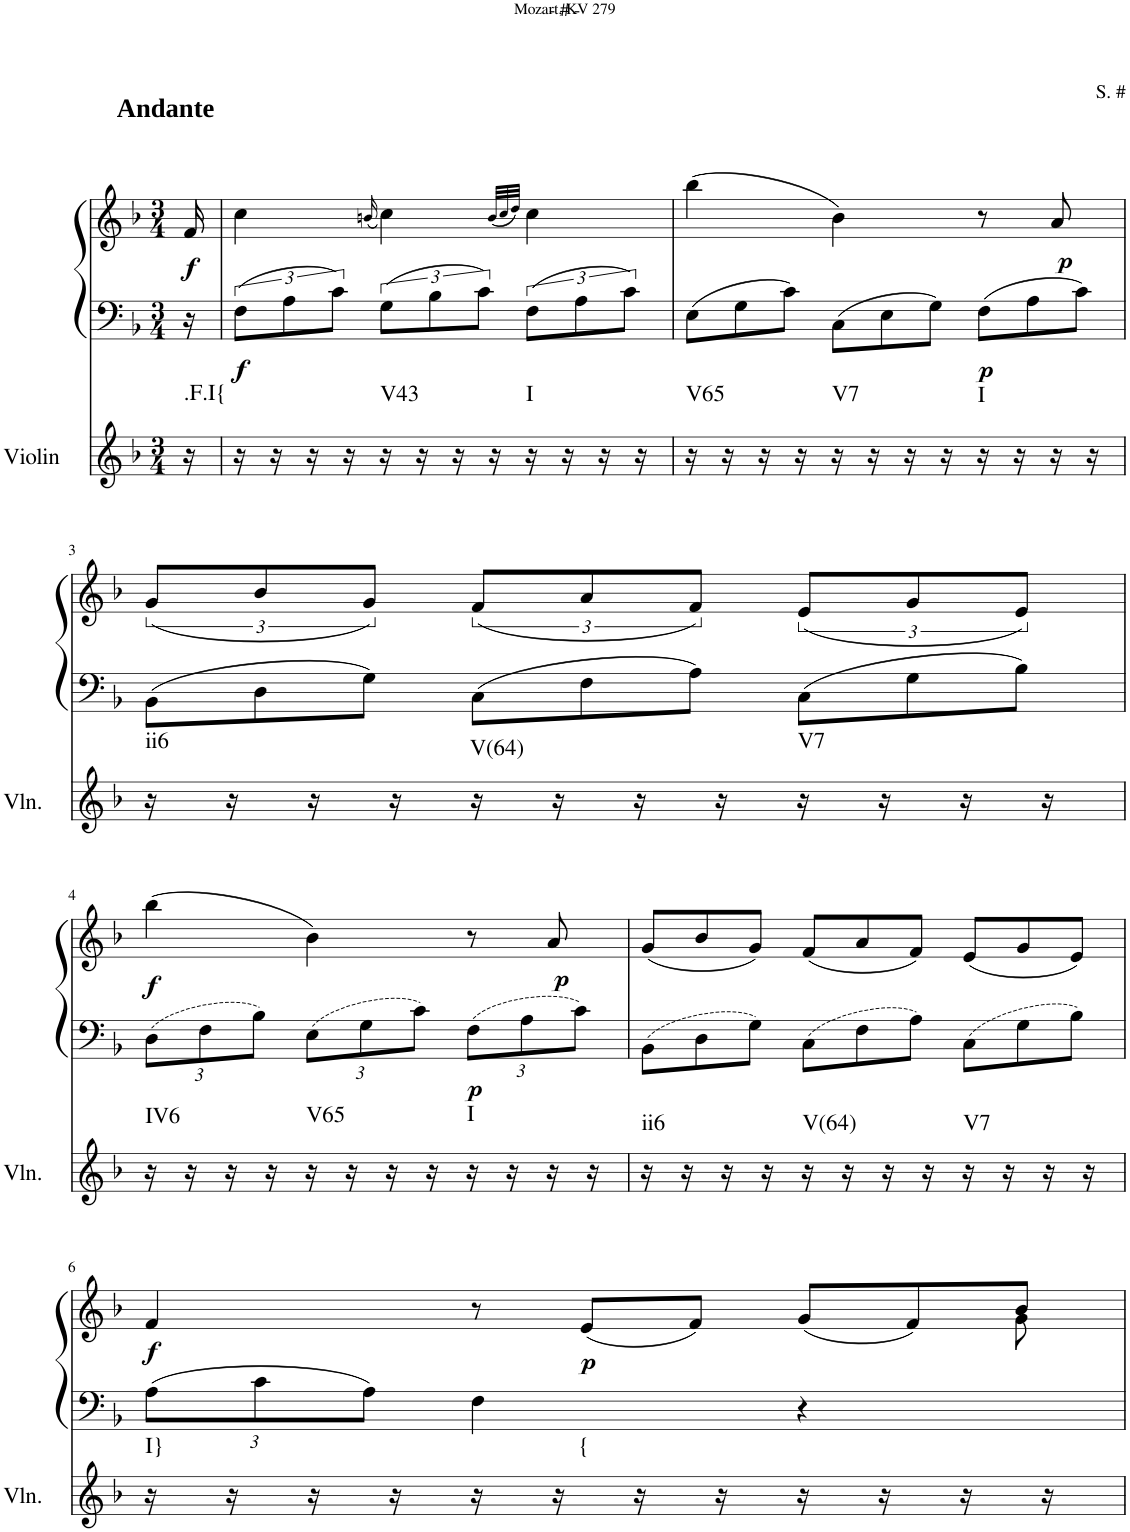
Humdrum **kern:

**kern	**harte	**kern	**kern	**dynam
*part2	*part2	*part1	*part1	*part1
*staff3	*	*staff2	*staff1	*staff1/2
*I"Violin	*	*I"Klavier linke Hand	*	*
*I'Vln.	*	*	*	*
*clefG2	*	*clefF4	*clefG2	*
*k[b-]	*	*k[b-]	*k[b-]	*
*M3/4	*	*M3/4	*M3/4	*
=	=	=	=	=
!	!	!	!LO:TX:a:B:t=Andante	!
!	!LO:H:kt=.F.I{	!	!	!LO:DY:b
16r	N	16r	16f/	f
=1	=1	=1	=1	=1
!	!	!	!	!LO:DY:b=2
16r	.	12F\L	4cc\	f
16r	.	.	.	.
.	.	12A\	.	.
16r	.	.	.	.
.	.	12c\J	.	.
16r	.	.	.	.
.	.	.	(16qbn/	.
!	!LO:H:kt=V43	!	!	!
16r	N	12G\L	4cc\)	.
16r	.	.	.	.
.	.	12B-\	.	.
16r	.	.	.	.
.	.	12c\J	.	.
16r	.	.	.	.
.	.	.	(32qb/LLL	.
.	.	.	32qcc/	.
.	.	.	32qdd/JJJ)	.
!	!LO:H:kt=I	!	!	!
16r	N	12F\L	4cc\	.
16r	.	.	.	.
.	.	12A\	.	.
16r	.	.	.	.
.	.	12c\J	.	.
16r	.	.	.	.
=2	=2	=2	=2	=2
*	*	*Xbrackettup	*	*
!	!LO:H:kt=V65	!	!	!
16r	N	12E\L	(4bb-\	.
16r	.	.	.	.
.	.	12G\	.	.
16r	.	.	.	.
.	.	12c\J	.	.
16r	.	.	.	.
!	!LO:H:kt=V7	!	!	!
16r	N	12C\L	4b-\)	.
16r	.	.	.	.
.	.	12E\	.	.
16r	.	.	.	.
.	.	12G\J	.	.
16r	.	.	.	.
!	!LO:H:kt=I	!	!	!LO:DY:b=2
16r	N	12F\L	8r	p
16r	.	.	.	.
.	.	12A\	.	.
!	!	!	!	!LO:DY:b
16r	.	.	8a/	p
.	.	12c\J	.	.
16r	.	.	.	.
!!LO:LB:g=z
=3	=3	=3	=3	=3
!	!LO:H:kt=ii6	!	!	!
16r	N	12BB-\L	(12g/L	.
16r	.	.	.	.
.	.	12D\	12b-/	.
16r	.	.	.	.
.	.	12G\J	12g/J)	.
16r	.	.	.	.
!	!LO:H:kt=V(64)	!	!	!
16r	N	12C\L	(12f/L	.
16r	.	.	.	.
.	.	12F\	12a/	.
16r	.	.	.	.
.	.	12A\J	12f/J)	.
16r	.	.	.	.
!	!LO:H:kt=V7	!	!	!
16r	N	12C\L	(12e/L	.
16r	.	.	.	.
.	.	12G\	12g/	.
16r	.	.	.	.
.	.	12B-\J	12e/J)	.
16r	.	.	.	.
!!LO:LB:g=z
=4	=4	=4	=4	=4
!	!LO:H:kt=IV6	!	!	!LO:DY:b
16r	N	12D\L	(4bb-\	f
16r	.	.	.	.
.	.	12F\	.	.
16r	.	.	.	.
.	.	12B-\J	.	.
16r	.	.	.	.
!	!LO:H:kt=V65	!	!	!
16r	N	12E\L	4b-\)	.
16r	.	.	.	.
.	.	12G\	.	.
16r	.	.	.	.
.	.	12c\J	.	.
16r	.	.	.	.
!	!LO:H:kt=I	!	!	!LO:DY:b=2
16r	N	12F\L	8r	p
16r	.	.	.	.
.	.	12A\	.	.
!	!	!	!	!LO:DY:b
16r	.	.	8a/	p
.	.	12c\J	.	.
16r	.	.	.	.
=5	=5	=5	=5	=5
*	*	*	*Xbrackettup	*
!	!LO:H:kt=ii6	!	!	!
16r	N	12BB-\L	(12g/L	.
16r	.	.	.	.
.	.	12D\	12b-/	.
16r	.	.	.	.
.	.	12G\J	12g/J)	.
16r	.	.	.	.
!	!LO:H:kt=V(64)	!	!	!
16r	N	12C\L	(12f/L	.
16r	.	.	.	.
.	.	12F\	12a/	.
16r	.	.	.	.
.	.	12A\J	12f/J)	.
16r	.	.	.	.
!	!LO:H:kt=V7	!	!	!
16r	N	12C\L	(12e/L	.
16r	.	.	.	.
.	.	12G\	12g/	.
16r	.	.	.	.
.	.	12B-\J	12e/J)	.
16r	.	.	.	.
!!LO:LB:g=z
=6	=6	=6	=6	=6
*	*	*	*^	*
!	!LO:H:kt=I}	!	!	!	!LO:DY:b
16r	N	12A\L	4f/	2ryy	f
16r	.	.	.	.	.
.	.	12c\	.	.	.
16r	.	.	.	.	.
.	.	12A\J	.	.	.
16r	.	.	.	.	.
*	*	*	*brackettup	*	*
16r	.	4F\	12r	.	.
!	!LO:H:kt={	!	!	!	!
16r	N	.	.	.	.
!	!	!	!	!	!LO:DY:b
.	.	.	(<12e/L	.	p
16r	.	.	.	.	.
.	.	.	12f/J)	.	.
16r	.	.	.	.	.
*	*	*	*Xbrackettup	*brackettup	*
16r	.	4r	(<12g/L	12ryy	.
16r	.	.	.	.	.
.	.	.	12f/)	12ryy	.
16r	.	.	.	.	.
.	.	.	12b-/J	12g\	.
16r	.	.	.	.	.
*	*	*	*v	*v	*
=	=	=	=	=
*-	*-	*-	*-	*-
